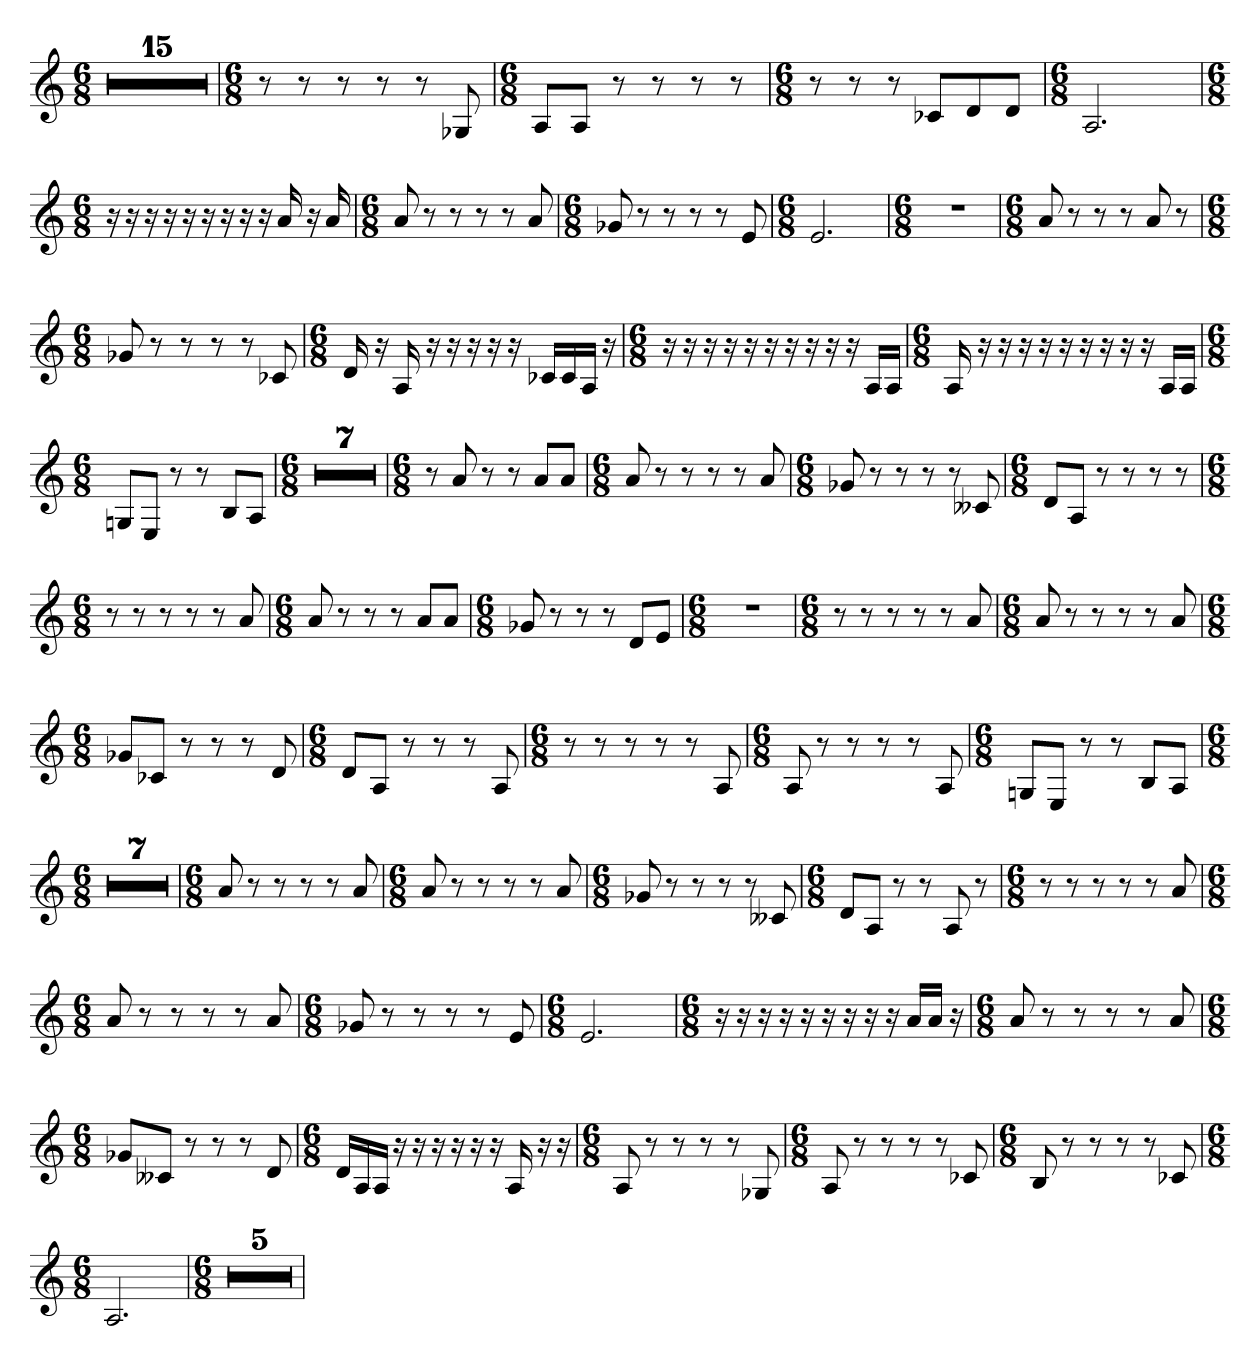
**kern
*part1
*staff1
*M6/8
=
2.r
=
*M6/8
2.r
=
*M6/8
2.r
=
*M6/8
2.r
=
*M6/8
2.r
=
*M6/8
2.r
=
*M6/8
2.r
=
*M6/8
2.r
=
*M6/8
2.r
=
*M6/8
2.r
=
*M6/8
2.r
=
*M6/8
2.r
=
*M6/8
2.r
=
*M6/8
2.r
=
*M6/8
2.r
=
*M6/8
8r
8r
8r
8r
8r
8G-X
=
*M6/8
8AL
8AJ
8r
8r
8r
8r
=
*M6/8
8r
8r
8r
8c-XL
8d
8dJ
=
*M6/8
2.A
=
*M6/8
16r
16r
16r
16r
16r
16r
16r
16r
16r
16a
16r
16a
=
*M6/8
8a
8r
8r
8r
8r
8a
=
*M6/8
8g-X
8r
8r
8r
8r
8e
=
*M6/8
2.e
=
*M6/8
2.r
=
*M6/8
8a
8r
8r
8r
8a
8r
=
*M6/8
8g-X
8r
8r
8r
8r
8c-X
=
*M6/8
16d
16r
16A
16r
16r
16r
16r
16r
16c-XLL
16c-
16AJJ
16r
=
*M6/8
16r
16r
16r
16r
16r
16r
16r
16r
16r
16r
16ALL
16AJJ
=
*M6/8
16A
16r
16r
16r
16r
16r
16r
16r
16r
16r
16ALL
16AJJ
=
*M6/8
8GnL
8EJ
8r
8r
8BL
8AJ
=
*M6/8
2.r
=
*M6/8
2.r
=
*M6/8
2.r
=
*M6/8
2.r
=
*M6/8
2.r
=
*M6/8
2.r
=
*M6/8
2.r
=
*M6/8
8r
8a
8r
8r
8aL
8aJ
=
*M6/8
8a
8r
8r
8r
8r
8a
=
*M6/8
8g-X
8r
8r
8r
8r
8c--X
=
*M6/8
8dL
8AJ
8r
8r
8r
8r
=
*M6/8
8r
8r
8r
8r
8r
8a
=
*M6/8
8a
8r
8r
8r
8aL
8aJ
=
*M6/8
8g-X
8r
8r
8r
8dL
8eJ
=
*M6/8
2.r
=
*M6/8
8r
8r
8r
8r
8r
8a
=
*M6/8
8a
8r
8r
8r
8r
8a
=
*M6/8
8g-XL
8c-XJ
8r
8r
8r
8d
=
*M6/8
8dL
8AJ
8r
8r
8r
8A
=
*M6/8
8r
8r
8r
8r
8r
8A
=
*M6/8
8A
8r
8r
8r
8r
8A
=
*M6/8
8GnL
8EJ
8r
8r
8BL
8AJ
=
*M6/8
2.r
=
*M6/8
2.r
=
*M6/8
2.r
=
*M6/8
2.r
=
*M6/8
2.r
=
*M6/8
2.r
=
*M6/8
2.r
=
*M6/8
8a
8r
8r
8r
8r
8a
=
*M6/8
8a
8r
8r
8r
8r
8a
=
*M6/8
8g-X
8r
8r
8r
8r
8c--X
=
*M6/8
8dL
8AJ
8r
8r
8A
8r
=
*M6/8
8r
8r
8r
8r
8r
8a
=
*M6/8
8a
8r
8r
8r
8r
8a
=
*M6/8
8g-X
8r
8r
8r
8r
8e
=
*M6/8
2.e
=
*M6/8
16r
16r
16r
16r
16r
16r
16r
16r
16r
16aLL
16aJJ
16r
=
*M6/8
8a
8r
8r
8r
8r
8a
=
*M6/8
8g-XL
8c--XJ
8r
8r
8r
8d
=
*M6/8
16dLL
16A
16AJJ
16r
16r
16r
16r
16r
16r
16A
16r
16r
=
*M6/8
8A
8r
8r
8r
8r
8G-X
=
*M6/8
8A
8r
8r
8r
8r
8c-X
=
*M6/8
8B
8r
8r
8r
8r
8c-X
=
*M6/8
2.A
=
*M6/8
2.r
=
*M6/8
2.r
=
*M6/8
2.r
=
*M6/8
2.r
=
*M6/8
2.r
=
*-
